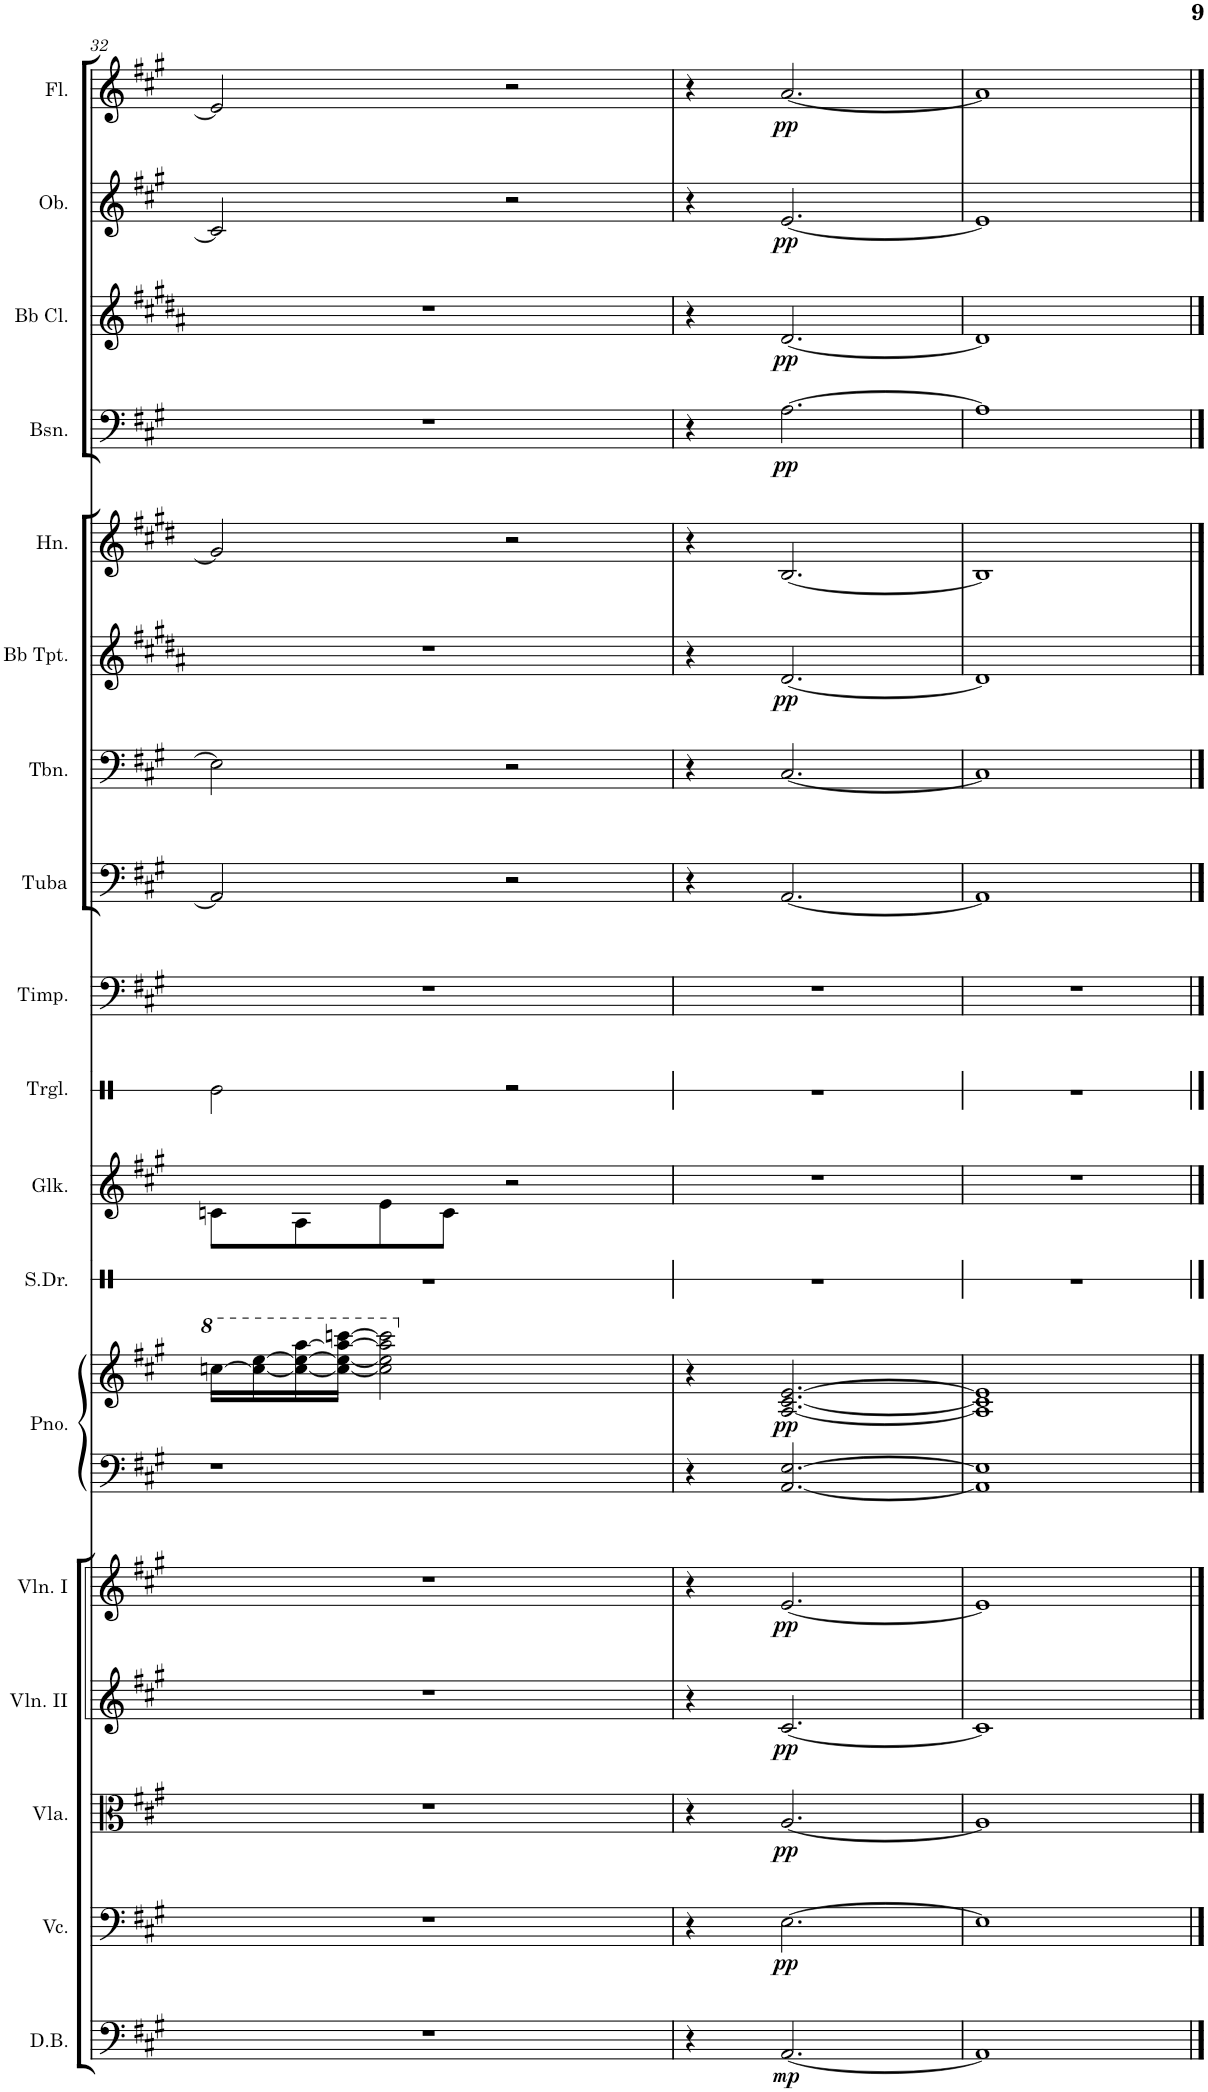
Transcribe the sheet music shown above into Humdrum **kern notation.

**kern	**dynam	**kern	**dynam	**kern	**dynam	**kern	**dynam	**kern	**dynam	**kern	**kern	**dynam	**kern	**kern	**kern	**kern	**kern	**kern	**kern	**dynam	**kern	**kern	**dynam	**kern	**dynam	**kern	**dynam	**kern	**dynam
*part18	*part18	*part17	*part17	*part16	*part16	*part15	*part15	*part14	*part14	*part13	*part13	*part13	*part12	*part11	*part10	*part9	*part8	*part7	*part6	*part6	*part5	*part4	*part4	*part3	*part3	*part2	*part2	*part1	*part1
*staff19	*staff19	*staff18	*staff18	*staff17	*staff17	*staff16	*staff16	*staff15	*staff15	*staff14	*staff13	*staff13/14	*staff12	*staff11	*staff10	*staff9	*staff8	*staff7	*staff6	*staff6	*staff5	*staff4	*staff4	*staff3	*staff3	*staff2	*staff2	*staff1	*staff1
*I"Double Bass	*	*I"Cello	*	*I"Viola	*	*I"Violin II	*	*I"Violin I	*	*I"Piano	*	*	*I"Snare Drum	*I"Glockenspiel	*I"Triangle	*I"Timpani	*I"Tuba	*I"Trombone	*I"Trumpet in Bb	*	*I"Horn in F	*I"Bassoon	*	*I"Clarinet in Bb	*	*I"Oboe	*	*I"Flute	*
*I'D.B.	*	*	*	*I'Vla.	*	*I'Vln. II	*	*I'Vln. I	*	*I'Pno.	*	*	*I'S.Dr.	*I'Glk.	*I'Trgl.	*I'Timp.	*I'Tuba	*I'Tbn.	*	*	*I'Hn.	*I'Bsn.	*	*	*	*I'Ob.	*	*I'Fl.	*
!!LO:PB:g=z
*clefF4	*	*clefF4	*	*clefC3	*	*clefG2	*	*clefG2	*	*clefF4	*clefG2	*	*clefX	*clefG2	*clefX	*clefF4	*clefF4	*clefF4	*clefG2	*	*clefG2	*clefF4	*	*clefG2	*	*clefG2	*	*clefG2	*
*Trd7c12	*	*	*	*	*	*	*	*	*	*	*	*	*	*Trd-14c-24	*	*	*	*	*Trd1c2	*	*Trd4c7	*	*	*Trd1c2	*	*	*	*	*
*k[f#c#g#]	*	*k[f#c#g#]	*	*k[f#c#g#]	*	*k[f#c#g#]	*	*k[f#c#g#]	*	*k[f#c#g#]	*k[f#c#g#]	*	*k[f#c#g#]	*k[f#c#g#]	*k[f#c#g#]	*k[f#c#g#]	*k[f#c#g#]	*k[f#c#g#]	*k[f#c#g#d#a#]	*	*k[f#c#g#d#]	*k[f#c#g#]	*	*k[f#c#g#d#a#]	*	*k[f#c#g#]	*	*k[f#c#g#]	*
*A:	*	*A:	*	*A:	*	*A:	*	*A:	*	*A:	*A:	*	*A:	*A:	*A:	*A:	*A:	*A:	*B:	*	*E:	*A:	*	*B:	*	*A:	*	*A:	*
*M4/4	*	*M4/4	*	*M4/4	*	*M4/4	*	*M4/4	*	*M4/4	*M4/4	*	*M4/4	*M4/4	*M4/4	*M4/4	*M4/4	*M4/4	*M4/4	*	*M4/4	*M4/4	*	*M4/4	*	*M4/4	*	*M4/4	*
*	*	*	*	*	*	*	*	*	*	*	*8va	*	*	*	*	*	*	*	*	*	*	*	*	*	*	*	*	*	*
=32	=32	=32	=32	=32	=32	=32	=32	=32	=32	=32	=32	=32	=32	=32	=32	=32	=32	=32	=32	=32	=32	=32	=32	=32	=32	=32	=32	=32	=32
1r	.	1r	.	1r	.	1r	.	1r	.	1r	[16cccn\LL	.	1r	8cn\L	2Re\	1r	2AA/]	2E\]	1r	.	2gn/]	1r	.	1r	.	2cn/]	.	2e/]	.
.	.	.	.	.	.	.	.	.	.	.	16ccc\_ [16eee\	.	.	.	.	.	.	.	.	.	.	.	.	.	.	.	.	.	.
.	.	.	.	.	.	.	.	.	.	.	16ccc\_ 16eee\_ [16aaa\	.	.	8A\	.	.	.	.	.	.	.	.	.	.	.	.	.	.	.
.	.	.	.	.	.	.	.	.	.	.	16ccc\_ 16eee\_ 16aaa\_ [16ccccn\JJ	.	.	.	.	.	.	.	.	.	.	.	.	.	.	.	.	.	.
.	.	.	.	.	.	.	.	.	.	.	2ccc\] 2eee\] 2aaa\] 2cccc\]	.	.	8e\	.	.	.	.	.	.	.	.	.	.	.	.	.	.	.
.	.	.	.	.	.	.	.	.	.	.	.	.	.	8c\J	.	.	.	.	.	.	.	.	.	.	.	.	.	.	.
.	.	.	.	.	.	.	.	.	.	.	.	.	.	2r	2r	.	2r	2r	.	.	2r	.	.	.	.	2r	.	2r	.
*	*	*	*	*	*	*	*	*	*	*	*X8va	*	*	*	*	*	*	*	*	*	*	*	*	*	*	*	*	*	*
.	.	.	.	.	.	.	.	.	.	.	4ryy	.	.	.	.	.	.	.	.	.	.	.	.	.	.	.	.	.	.
=33	=33	=33	=33	=33	=33	=33	=33	=33	=33	=33	=33	=33	=33	=33	=33	=33	=33	=33	=33	=33	=33	=33	=33	=33	=33	=33	=33	=33	=33
4r	.	4r	.	4r	.	4r	.	4r	.	4r	4r	.	1r	1r	1r	1r	4r	4r	4r	.	4r	4r	.	4r	.	4r	.	4r	.
!	!LO:DY:b	!	!LO:DY:b	!	!LO:DY:b	!	!LO:DY:b	!	!LO:DY:b	!	!	!LO:DY:a=2	!	!	!	!	!	!	!	!LO:DY:b	!	!	!LO:DY:b	!	!LO:DY:b	!	!LO:DY:b	!	!LO:DY:b
[2.AA/	mp	[2.E\	pp	[2.A/	pp	[2.c#/	pp	[2.e/	pp	[2.AA/ [2.E/	[2.A/ [2.c#/ [2.e/	pp	.	.	.	.	[2.AA/	[2.C#/	[2.d#/	pp	[2.B/	[2.A\	pp	[2.d#/	pp	[2.e/	pp	[2.a/	pp
=34	=34	=34	=34	=34	=34	=34	=34	=34	=34	=34	=34	=34	=34	=34	=34	=34	=34	=34	=34	=34	=34	=34	=34	=34	=34	=34	=34	=34	=34
1AA]	.	1E]	.	1A]	.	1c#]	.	1e]	.	1AA] 1E]	1A] 1c#] 1e]	.	1r	1r	1r	1r	1AA]	1C#]	1d#]	.	1B]	1A]	.	1d#]	.	1e]	.	1a]	.
==	==	==	==	==	==	==	==	==	==	==	==	==	==	==	==	==	==	==	==	==	==	==	==	==	==	==	==	==	==
*-	*-	*-	*-	*-	*-	*-	*-	*-	*-	*-	*-	*-	*-	*-	*-	*-	*-	*-	*-	*-	*-	*-	*-	*-	*-	*-	*-	*-	*-
